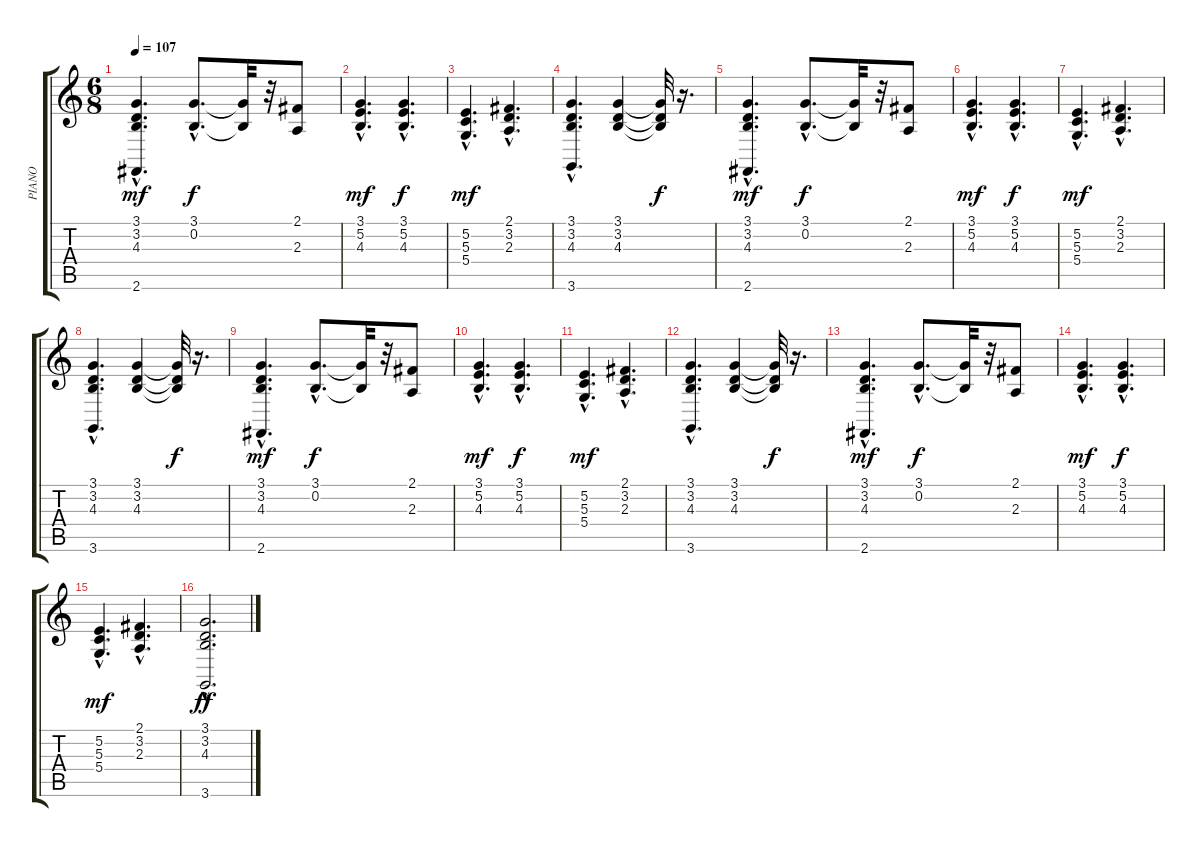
\track ("PIANO" "PIANO") {instrument acousticgrandpiano}
\staff {score tabs}
\tuning (E4 B3 G3 D3 A2 E2) {hide}
\ts (6 8)
\tempo 107
\clef g2
\ks c
(3.1 3.2 4.3 2.6{hac}).4{d dy mf} (3.1{hac} 0.2{hac}).8{d dy f} (3.1{t} 0.2{t}).32 r.32 (2.1 2.3).8 |
(3.1{hac} 5.2{hac} 4.3{hac}).4{d dy mf} (3.1{hac} 5.2{hac} 4.3{hac}).4{d dy f} |
(5.2{hac} 5.3{hac} 5.4{hac}).4{d dy mf} (2.1{hac} 3.2{hac} 2.3{hac}).4{d} |
(3.1 3.2 4.3 3.6{hac}).4{d} (3.1 3.2 4.3).4 (3.1{t} 3.2{t} 4.3{t}).32{dy f} r.16{d} |
(3.1 3.2 4.3 2.6{hac}).4{d dy mf} (3.1{hac} 0.2{hac}).8{d dy f} (3.1{t} 0.2{t}).32 r.32 (2.1 2.3).8 |
(3.1{hac} 5.2{hac} 4.3{hac}).4{d dy mf} (3.1{hac} 5.2{hac} 4.3{hac}).4{d dy f} |
(5.2{hac} 5.3{hac} 5.4{hac}).4{d dy mf} (2.1{hac} 3.2{hac} 2.3{hac}).4{d} |
(3.1 3.2 4.3 3.6{hac}).4{d} (3.1 3.2 4.3).4 (3.1{t} 3.2{t} 4.3{t}).32{dy f} r.16{d} |
(3.1 3.2 4.3 2.6{hac}).4{d dy mf} (3.1{hac} 0.2{hac}).8{d dy f} (3.1{t} 0.2{t}).32 r.32 (2.1 2.3).8 |
(3.1{hac} 5.2{hac} 4.3{hac}).4{d dy mf} (3.1{hac} 5.2{hac} 4.3{hac}).4{d dy f} |
(5.2{hac} 5.3{hac} 5.4{hac}).4{d dy mf} (2.1{hac} 3.2{hac} 2.3{hac}).4{d} |
(3.1 3.2 4.3 3.6{hac}).4{d} (3.1 3.2 4.3).4 (3.1{t} 3.2{t} 4.3{t}).32{dy f} r.16{d} |
(3.1 3.2 4.3 2.6{hac}).4{d dy mf} (3.1{hac} 0.2{hac}).8{d dy f} (3.1{t} 0.2{t}).32 r.32 (2.1 2.3).8 |
(3.1{hac} 5.2{hac} 4.3{hac}).4{d dy mf} (3.1{hac} 5.2{hac} 4.3{hac}).4{d dy f} |
(5.2{hac} 5.3{hac} 5.4{hac}).4{d dy mf} (2.1{hac} 3.2{hac} 2.3{hac}).4{d} |
(3.1{hac} 3.2{hac} 4.3{hac} 3.6{hac}).2{d dy ff}
